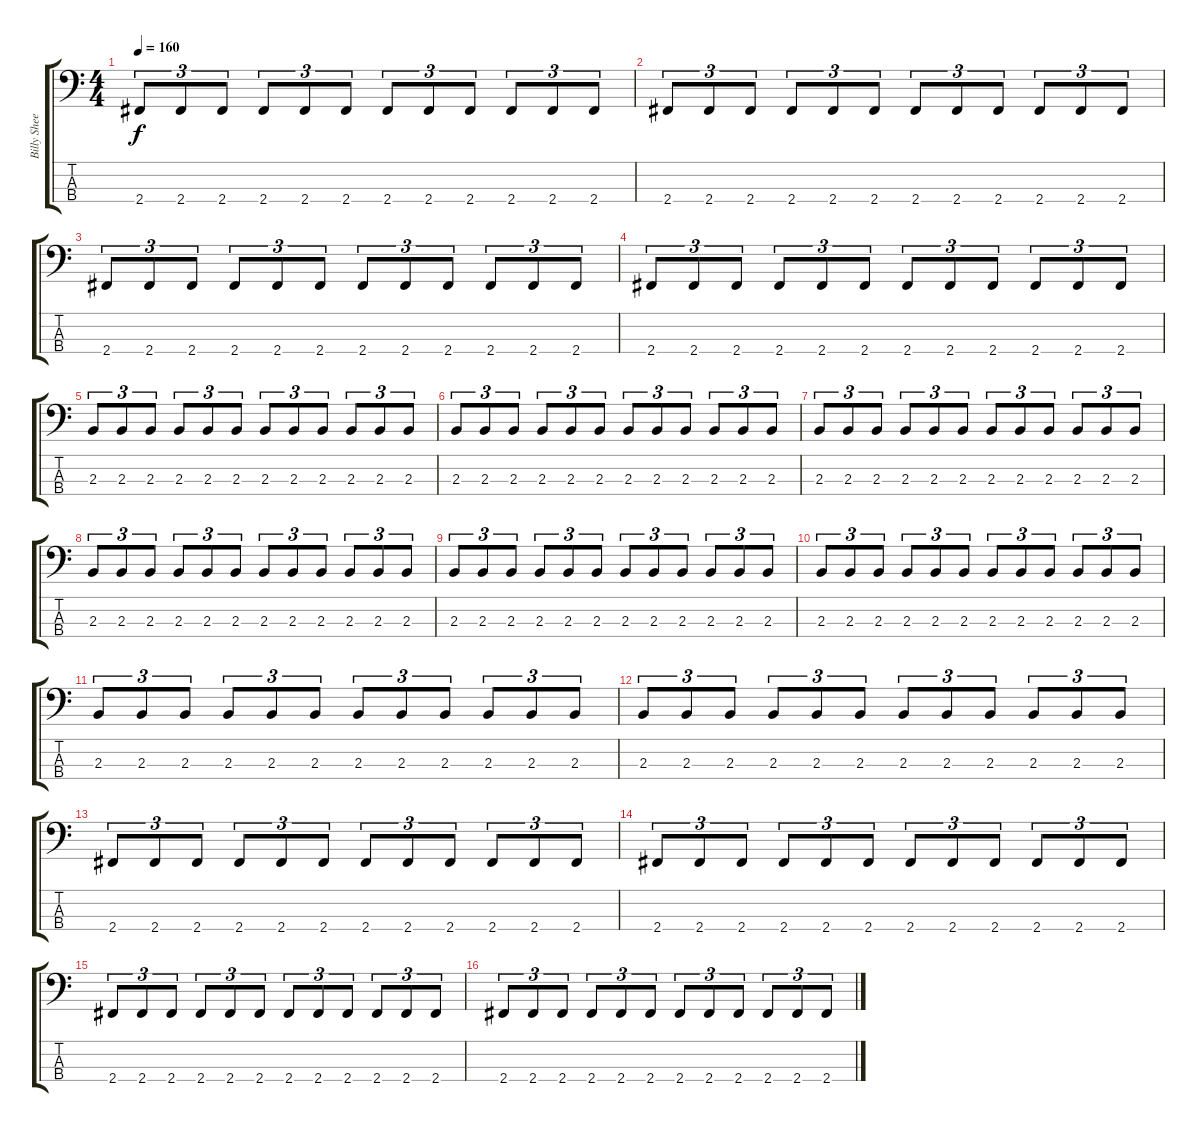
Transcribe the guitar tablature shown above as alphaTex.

\track ("Billy Sheehan" "Billy Shee") {instrument electricbassfinger}
\staff {score tabs}
\tuning (G2 D2 A1 E1) {hide}
\ts (4 4)
\tempo 160
\clef f4
\ks c
2.4.8{tu (3 2) dy f} 2.4.8{tu (3 2)} 2.4.8{tu (3 2)} 2.4.8{tu (3 2)} 2.4.8{tu (3 2)} 2.4.8{tu (3 2)} 2.4.8{tu (3 2)} 2.4.8{tu (3 2)} 2.4.8{tu (3 2)} 2.4.8{tu (3 2)} 2.4.8{tu (3 2)} 2.4.8{tu (3 2)} |
2.4.8{tu (3 2)} 2.4.8{tu (3 2)} 2.4.8{tu (3 2)} 2.4.8{tu (3 2)} 2.4.8{tu (3 2)} 2.4.8{tu (3 2)} 2.4.8{tu (3 2)} 2.4.8{tu (3 2)} 2.4.8{tu (3 2)} 2.4.8{tu (3 2)} 2.4.8{tu (3 2)} 2.4.8{tu (3 2)} |
2.4.8{tu (3 2)} 2.4.8{tu (3 2)} 2.4.8{tu (3 2)} 2.4.8{tu (3 2)} 2.4.8{tu (3 2)} 2.4.8{tu (3 2)} 2.4.8{tu (3 2)} 2.4.8{tu (3 2)} 2.4.8{tu (3 2)} 2.4.8{tu (3 2)} 2.4.8{tu (3 2)} 2.4.8{tu (3 2)} |
2.4.8{tu (3 2)} 2.4.8{tu (3 2)} 2.4.8{tu (3 2)} 2.4.8{tu (3 2)} 2.4.8{tu (3 2)} 2.4.8{tu (3 2)} 2.4.8{tu (3 2)} 2.4.8{tu (3 2)} 2.4.8{tu (3 2)} 2.4.8{tu (3 2)} 2.4.8{tu (3 2)} 2.4.8{tu (3 2)} |
2.3.8{tu (3 2)} 2.3.8{tu (3 2)} 2.3.8{tu (3 2)} 2.3.8{tu (3 2)} 2.3.8{tu (3 2)} 2.3.8{tu (3 2)} 2.3.8{tu (3 2)} 2.3.8{tu (3 2)} 2.3.8{tu (3 2)} 2.3.8{tu (3 2)} 2.3.8{tu (3 2)} 2.3.8{tu (3 2)} |
2.3.8{tu (3 2)} 2.3.8{tu (3 2)} 2.3.8{tu (3 2)} 2.3.8{tu (3 2)} 2.3.8{tu (3 2)} 2.3.8{tu (3 2)} 2.3.8{tu (3 2)} 2.3.8{tu (3 2)} 2.3.8{tu (3 2)} 2.3.8{tu (3 2)} 2.3.8{tu (3 2)} 2.3.8{tu (3 2)} |
2.3.8{tu (3 2)} 2.3.8{tu (3 2)} 2.3.8{tu (3 2)} 2.3.8{tu (3 2)} 2.3.8{tu (3 2)} 2.3.8{tu (3 2)} 2.3.8{tu (3 2)} 2.3.8{tu (3 2)} 2.3.8{tu (3 2)} 2.3.8{tu (3 2)} 2.3.8{tu (3 2)} 2.3.8{tu (3 2)} |
2.3.8{tu (3 2)} 2.3.8{tu (3 2)} 2.3.8{tu (3 2)} 2.3.8{tu (3 2)} 2.3.8{tu (3 2)} 2.3.8{tu (3 2)} 2.3.8{tu (3 2)} 2.3.8{tu (3 2)} 2.3.8{tu (3 2)} 2.3.8{tu (3 2)} 2.3.8{tu (3 2)} 2.3.8{tu (3 2)} |
2.3.8{tu (3 2)} 2.3.8{tu (3 2)} 2.3.8{tu (3 2)} 2.3.8{tu (3 2)} 2.3.8{tu (3 2)} 2.3.8{tu (3 2)} 2.3.8{tu (3 2)} 2.3.8{tu (3 2)} 2.3.8{tu (3 2)} 2.3.8{tu (3 2)} 2.3.8{tu (3 2)} 2.3.8{tu (3 2)} |
2.3.8{tu (3 2)} 2.3.8{tu (3 2)} 2.3.8{tu (3 2)} 2.3.8{tu (3 2)} 2.3.8{tu (3 2)} 2.3.8{tu (3 2)} 2.3.8{tu (3 2)} 2.3.8{tu (3 2)} 2.3.8{tu (3 2)} 2.3.8{tu (3 2)} 2.3.8{tu (3 2)} 2.3.8{tu (3 2)} |
2.3.8{tu (3 2)} 2.3.8{tu (3 2)} 2.3.8{tu (3 2)} 2.3.8{tu (3 2)} 2.3.8{tu (3 2)} 2.3.8{tu (3 2)} 2.3.8{tu (3 2)} 2.3.8{tu (3 2)} 2.3.8{tu (3 2)} 2.3.8{tu (3 2)} 2.3.8{tu (3 2)} 2.3.8{tu (3 2)} |
2.3.8{tu (3 2)} 2.3.8{tu (3 2)} 2.3.8{tu (3 2)} 2.3.8{tu (3 2)} 2.3.8{tu (3 2)} 2.3.8{tu (3 2)} 2.3.8{tu (3 2)} 2.3.8{tu (3 2)} 2.3.8{tu (3 2)} 2.3.8{tu (3 2)} 2.3.8{tu (3 2)} 2.3.8{tu (3 2)} |
2.4.8{tu (3 2)} 2.4.8{tu (3 2)} 2.4.8{tu (3 2)} 2.4.8{tu (3 2)} 2.4.8{tu (3 2)} 2.4.8{tu (3 2)} 2.4.8{tu (3 2)} 2.4.8{tu (3 2)} 2.4.8{tu (3 2)} 2.4.8{tu (3 2)} 2.4.8{tu (3 2)} 2.4.8{tu (3 2)} |
2.4.8{tu (3 2)} 2.4.8{tu (3 2)} 2.4.8{tu (3 2)} 2.4.8{tu (3 2)} 2.4.8{tu (3 2)} 2.4.8{tu (3 2)} 2.4.8{tu (3 2)} 2.4.8{tu (3 2)} 2.4.8{tu (3 2)} 2.4.8{tu (3 2)} 2.4.8{tu (3 2)} 2.4.8{tu (3 2)} |
2.4.8{tu (3 2)} 2.4.8{tu (3 2)} 2.4.8{tu (3 2)} 2.4.8{tu (3 2)} 2.4.8{tu (3 2)} 2.4.8{tu (3 2)} 2.4.8{tu (3 2)} 2.4.8{tu (3 2)} 2.4.8{tu (3 2)} 2.4.8{tu (3 2)} 2.4.8{tu (3 2)} 2.4.8{tu (3 2)} |
2.4.8{tu (3 2)} 2.4.8{tu (3 2)} 2.4.8{tu (3 2)} 2.4.8{tu (3 2)} 2.4.8{tu (3 2)} 2.4.8{tu (3 2)} 2.4.8{tu (3 2)} 2.4.8{tu (3 2)} 2.4.8{tu (3 2)} 2.4.8{tu (3 2)} 2.4.8{tu (3 2)} 2.4.8{tu (3 2)}
